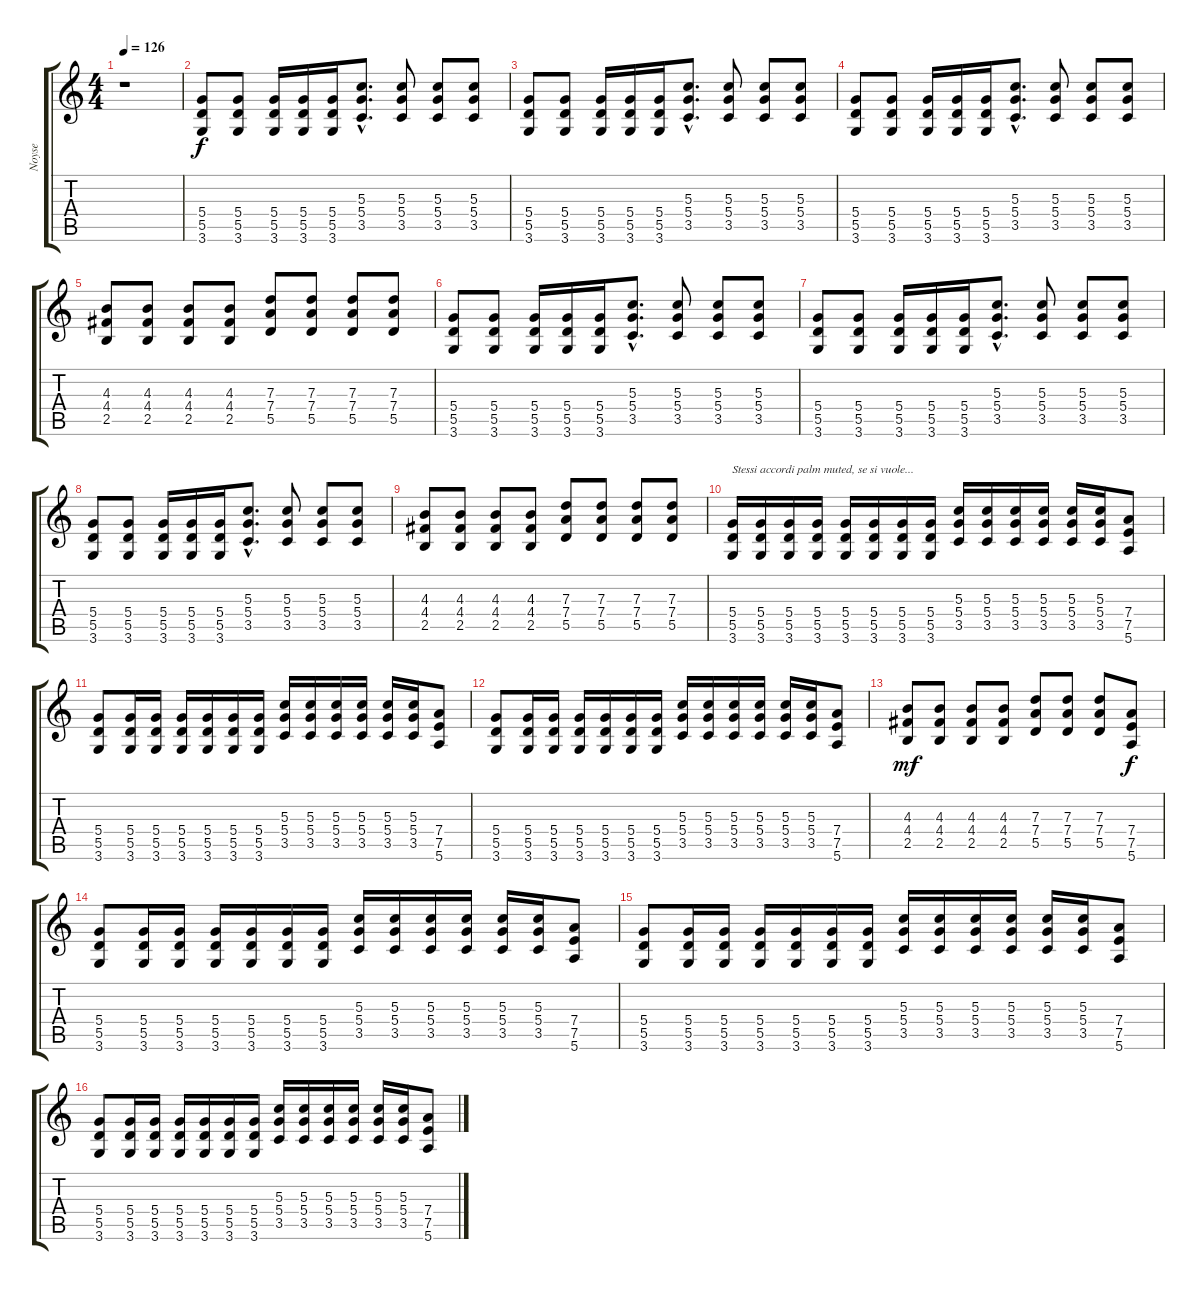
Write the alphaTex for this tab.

\track ("Noyse" "Noyse") {instrument distortionguitar}
\staff {score tabs}
\tuning (E4 B3 G3 D3 A2 E2) {hide}
\ts (4 4)
\tempo 126
\clef g2
\ks c
r.1{dy f instrument distortionguitar} |
(5.4 5.5 3.6).8 (5.4 5.5 3.6).8 (5.4 5.5 3.6).16 (5.4 5.5 3.6).16 (5.4 5.5 3.6).16 (5.3{hac} 5.4{hac} 3.5{hac}).8{d} (5.3 5.4 3.5).8 (5.3 5.4 3.5).8 (5.3 5.4 3.5).8 |
(5.4 5.5 3.6).8 (5.4 5.5 3.6).8 (5.4 5.5 3.6).16 (5.4 5.5 3.6).16 (5.4 5.5 3.6).16 (5.3{hac} 5.4{hac} 3.5{hac}).8{d} (5.3 5.4 3.5).8 (5.3 5.4 3.5).8 (5.3 5.4 3.5).8 |
(5.4 5.5 3.6).8 (5.4 5.5 3.6).8 (5.4 5.5 3.6).16 (5.4 5.5 3.6).16 (5.4 5.5 3.6).16 (5.3{hac} 5.4{hac} 3.5{hac}).8{d} (5.3 5.4 3.5).8 (5.3 5.4 3.5).8 (5.3 5.4 3.5).8 |
(4.3 4.4 2.5).8 (4.3 4.4 2.5).8 (4.3 4.4 2.5).8 (4.3 4.4 2.5).8 (7.3 7.4 5.5).8 (7.3 7.4 5.5).8 (7.3 7.4 5.5).8 (7.3 7.4 5.5).8 |
(5.4 5.5 3.6).8 (5.4 5.5 3.6).8 (5.4 5.5 3.6).16 (5.4 5.5 3.6).16 (5.4 5.5 3.6).16 (5.3{hac} 5.4{hac} 3.5{hac}).8{d} (5.3 5.4 3.5).8 (5.3 5.4 3.5).8 (5.3 5.4 3.5).8 |
(5.4 5.5 3.6).8 (5.4 5.5 3.6).8 (5.4 5.5 3.6).16 (5.4 5.5 3.6).16 (5.4 5.5 3.6).16 (5.3{hac} 5.4{hac} 3.5{hac}).8{d} (5.3 5.4 3.5).8 (5.3 5.4 3.5).8 (5.3 5.4 3.5).8 |
(5.4 5.5 3.6).8 (5.4 5.5 3.6).8 (5.4 5.5 3.6).16 (5.4 5.5 3.6).16 (5.4 5.5 3.6).16 (5.3{hac} 5.4{hac} 3.5{hac}).8{d} (5.3 5.4 3.5).8 (5.3 5.4 3.5).8 (5.3 5.4 3.5).8 |
(4.3 4.4 2.5).8 (4.3 4.4 2.5).8 (4.3 4.4 2.5).8 (4.3 4.4 2.5).8 (7.3 7.4 5.5).8 (7.3 7.4 5.5).8 (7.3 7.4 5.5).8 (7.3 7.4 5.5).8 |
(5.4 5.5 3.6).16{txt "Stessi accordi palm muted, se si vuole..." instrument electricguitarmuted} (5.4 5.5 3.6).16 (5.4 5.5 3.6).16 (5.4 5.5 3.6).16 (5.4 5.5 3.6).16 (5.4 5.5 3.6).16 (5.4 5.5 3.6).16 (5.4 5.5 3.6).16 (5.3 5.4 3.5).16 (5.3 5.4 3.5).16 (5.3 5.4 3.5).16 (5.3 5.4 3.5).16 (5.3 5.4 3.5).16 (5.3 5.4 3.5).16 (7.4 7.5 5.6).8 |
(5.4 5.5 3.6).8 (5.4 5.5 3.6).16 (5.4 5.5 3.6).16 (5.4 5.5 3.6).16 (5.4 5.5 3.6).16 (5.4 5.5 3.6).16 (5.4 5.5 3.6).16 (5.3 5.4 3.5).16 (5.3 5.4 3.5).16 (5.3 5.4 3.5).16 (5.3 5.4 3.5).16 (5.3 5.4 3.5).16 (5.3 5.4 3.5).16 (7.4 7.5 5.6).8 |
(5.4 5.5 3.6).8 (5.4 5.5 3.6).16 (5.4 5.5 3.6).16 (5.4 5.5 3.6).16 (5.4 5.5 3.6).16 (5.4 5.5 3.6).16 (5.4 5.5 3.6).16 (5.3 5.4 3.5).16 (5.3 5.4 3.5).16 (5.3 5.4 3.5).16 (5.3 5.4 3.5).16 (5.3 5.4 3.5).16 (5.3 5.4 3.5).16 (7.4 7.5 5.6).8 |
(4.3 4.4 2.5).8{dy mf instrument distortionguitar} (4.3 4.4 2.5).8 (4.3 4.4 2.5).8 (4.3 4.4 2.5).8 (7.3 7.4 5.5).8 (7.3 7.4 5.5).8 (7.3 7.4 5.5).8 (7.4 7.5 5.6).8{dy f} |
(5.4 5.5 3.6).8{instrument electricguitarmuted} (5.4 5.5 3.6).16 (5.4 5.5 3.6).16 (5.4 5.5 3.6).16 (5.4 5.5 3.6).16 (5.4 5.5 3.6).16 (5.4 5.5 3.6).16 (5.3 5.4 3.5).16 (5.3 5.4 3.5).16 (5.3 5.4 3.5).16 (5.3 5.4 3.5).16 (5.3 5.4 3.5).16 (5.3 5.4 3.5).16 (7.4 7.5 5.6).8 |
(5.4 5.5 3.6).8 (5.4 5.5 3.6).16 (5.4 5.5 3.6).16 (5.4 5.5 3.6).16 (5.4 5.5 3.6).16 (5.4 5.5 3.6).16 (5.4 5.5 3.6).16 (5.3 5.4 3.5).16 (5.3 5.4 3.5).16 (5.3 5.4 3.5).16 (5.3 5.4 3.5).16 (5.3 5.4 3.5).16 (5.3 5.4 3.5).16 (7.4 7.5 5.6).8 |
(5.4 5.5 3.6).8 (5.4 5.5 3.6).16 (5.4 5.5 3.6).16 (5.4 5.5 3.6).16 (5.4 5.5 3.6).16 (5.4 5.5 3.6).16 (5.4 5.5 3.6).16 (5.3 5.4 3.5).16 (5.3 5.4 3.5).16 (5.3 5.4 3.5).16 (5.3 5.4 3.5).16 (5.3 5.4 3.5).16 (5.3 5.4 3.5).16 (7.4 7.5 5.6).8
